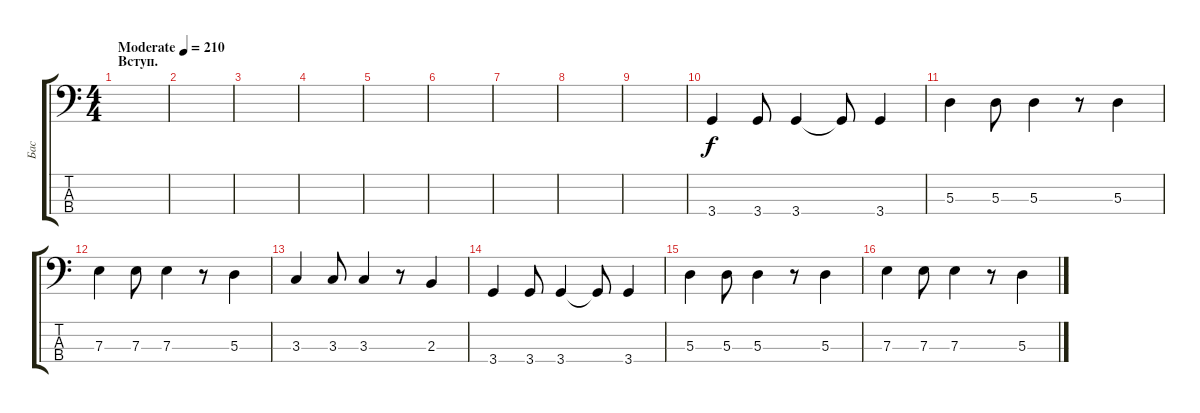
\track ("Бас" "Бас") {instrument electricbasspick}
\staff {score tabs}
\tuning (G2 D2 A1 E1) {hide}
\ts (4 4)
\section ("" "Вступ.")
\tempo (210 "Moderate")
\clef f4
\ks c
|
|
|
|
|
|
|
|
|
3.4.4 3.4.8 3.4.4 3.4{t}.8 3.4.4 |
5.3.4 5.3.8 5.3.4 r.8 5.3.4 |
7.3.4 7.3.8 7.3.4 r.8 5.3.4 |
3.3.4 3.3.8 3.3.4 r.8 2.3.4 |
3.4.4 3.4.8 3.4.4 3.4{t}.8 3.4.4 |
5.3.4 5.3.8 5.3.4 r.8 5.3.4 |
7.3.4 7.3.8 7.3.4 r.8 5.3.4
